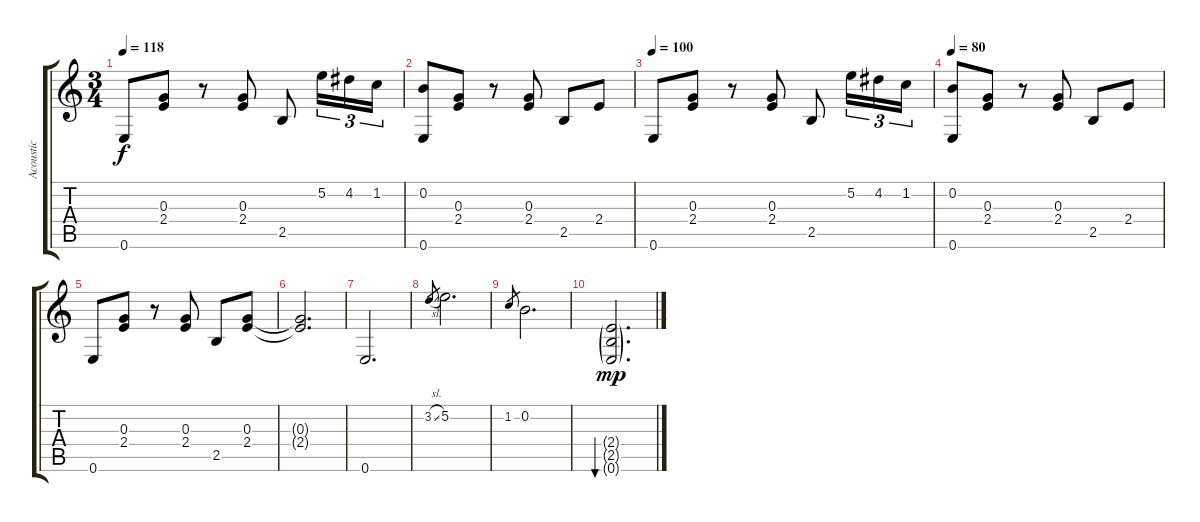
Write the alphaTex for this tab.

\track ("Acoustic" "Acoustic") {instrument acousticguitarsteel}
\staff {score tabs}
\tuning (E4 B3 G3 D3 A2 E2) {hide}
\ts (3 4)
\tempo 118
\clef g2
\ks c
0.6.8{dy f} (0.3 2.4).8 r.8 (0.3 2.4).8 2.5.8 5.2.16{tu (3 2)} 4.2.16{tu (3 2)} 1.2.16{tu (3 2)} |
(0.2 0.6).8 (0.3 2.4).8 r.8 (0.3 2.4).8 2.5.8 2.4.8 |
\tempo 100
0.6.8 (0.3 2.4).8 r.8 (0.3 2.4).8 2.5.8 5.2.16{tu (3 2)} 4.2.16{tu (3 2)} 1.2.16{tu (3 2)} |
\tempo 80
(0.2 0.6).8 (0.3 2.4).8 r.8 (0.3 2.4).8 2.5.8 2.4.8 |
0.6.8 (0.3 2.4).8 r.8 (0.3 2.4).8 2.5.8 (0.3 2.4).8 |
(0.3{t} 2.4{t}).2{d} |
0.6.2{d} |
3.2{sl}.8{gr} 5.2.2{d} |
1.2.8{gr} 0.2.2{d} |
(2.4{g} 2.5{g} 0.6{g}).2{d bu 480 dy mp}
